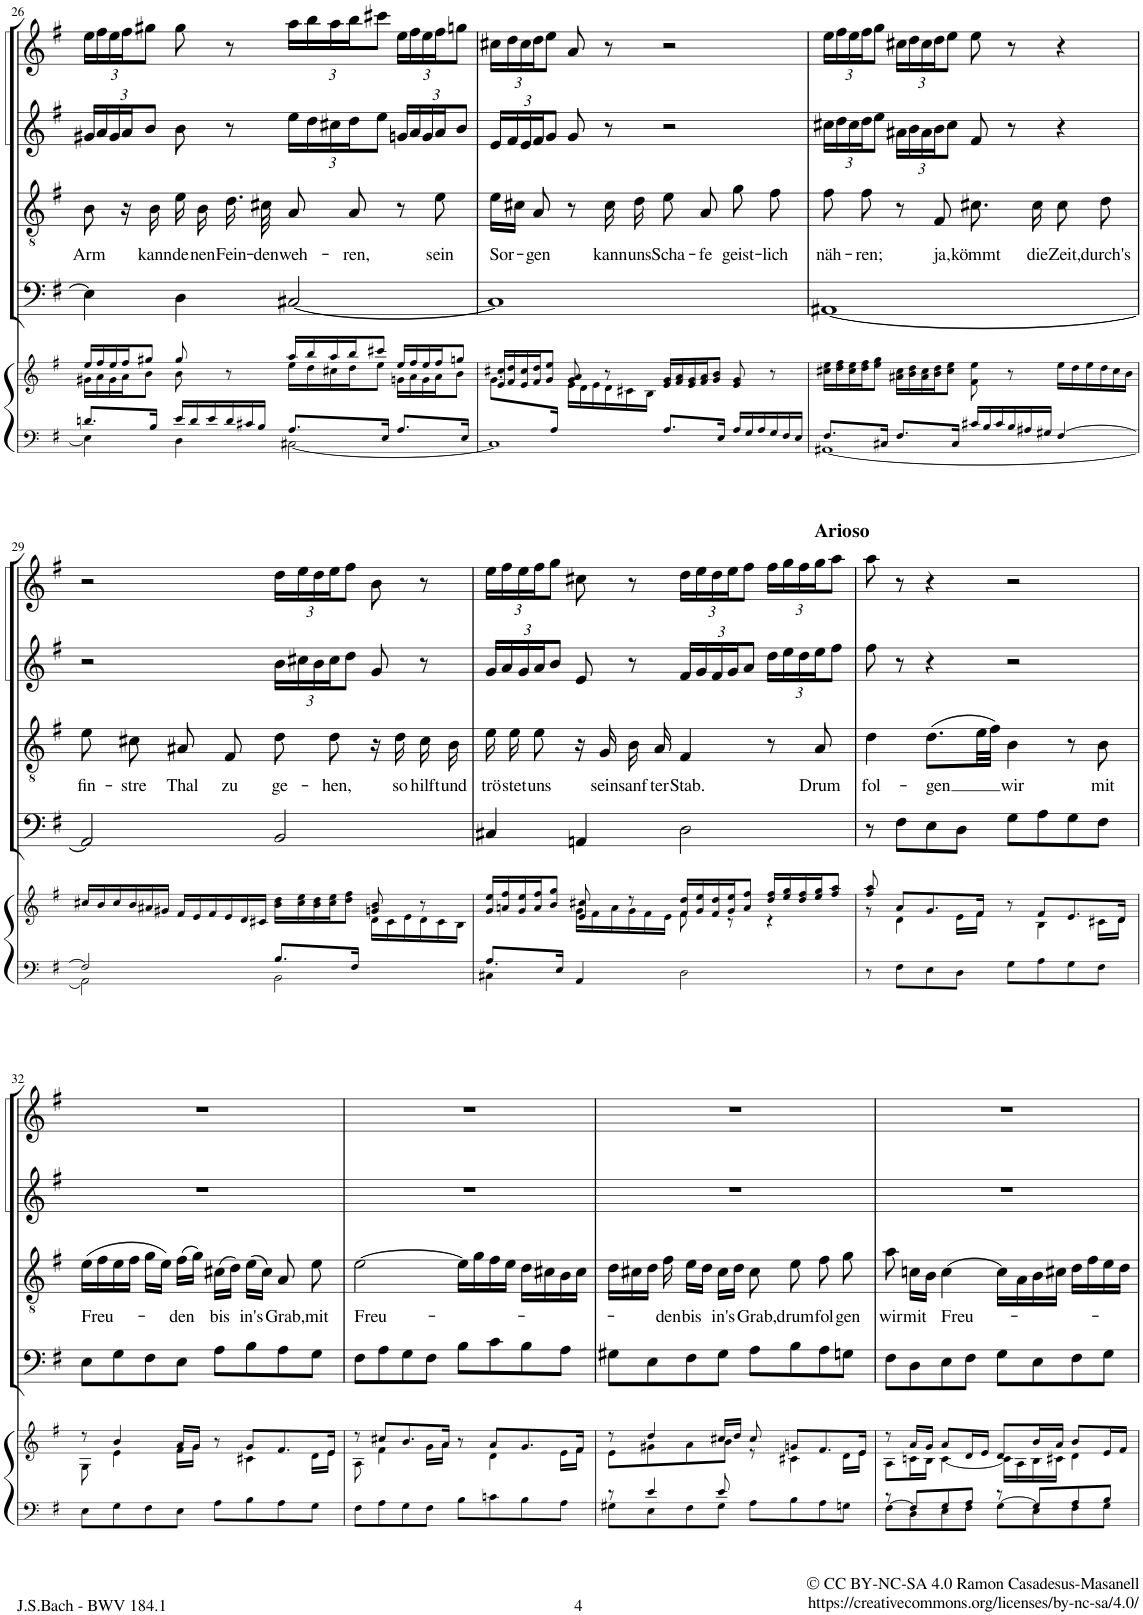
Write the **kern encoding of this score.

**kern	**kern	**kern	**kern	**text	**kern	**kern
*part5	*part5	*part4	*part3	*part3	*part2	*part1
*staff6	*staff5	*staff4	*staff3	*staff3	*staff2	*staff1
*I"Piano reduction	*	*I"Continuo	*I"Tenore	*	*I"Flauto traverso II	*I"Flauto traverso I
*I'Pno	*	*	*	*	*I'Fl	*I'Fl
!!LO:PB:g=z
*clefF4	*clefG2	*clefF4	*clefGv2	*	*clefG2	*clefG2
*k[f#]	*k[f#]	*k[f#]	*k[f#]	*	*k[f#]	*k[f#]
*M4/4	*M4/4	*M4/4	*M4/4	*	*M4/4	*M4/4
*met(c)	*met(c)	*met(c)	*met(c)	*	*met(c)	*met(c)
=26	=26	=26	=26	=26	=26	=26
*^	*	*	*	*	*	*
*	*	*Xbrackettup	*	*	*	*	*
*	*	*^	*	*	*	*	*
!	!	!	!	!	!	!LO:LY:b	!	!
*	*	*	*	*	*	*	*Xbrackettup	*Xbrackettup
8.dn/L	4E\]	24ee/LL	24g#X\LL	4E\]	8B\	Arm	24g#X/LL	24ee\LL
.	.	24ff#/	24a\	.	.	.	24a/	24ff#\
.	.	24ee/	24g#\	.	.	.	24g#/	24ee\
.	.	24ff#/J	24a\J	.	16r	.	24a/J	24ff#\J
.	.	12gg#X/J	12b\J	.	.	.	12b/J	12gg#X\J
!	!	!	!	!	!	!LO:LY:b	!	!
16B/Jk	.	.	.	.	16B\	kann	.	.
*Xbrackettup	*	*	*	*	*	*	*	*
!	!	!	!	!	!	!LO:LY:b	!	!
24e/LL	4D\	8gg#/	8b\	4D\	16e\	de-	8b\	8gg#\
24d/	.	.	.	.	.	.	.	.
!	!	!	!	!	!	!LO:LY:b	!	!
.	.	.	.	.	16B\	-nen	.	.
24e/	.	.	.	.	.	.	.	.
!	!	!	!	!	!	!LO:LY:b	!	!
24d/	.	8r	8ryy	.	16.d\	Fein-	8r	8r
24c#X/	.	.	.	.	.	.	.	.
24B/JJ	.	.	.	.	.	.	.	.
!	!	!	!	!	!	!LO:LY:b	!	!
.	.	.	.	.	32c#X\	-den	.	.
!	!	!	!	!	!	!LO:LY:b	!	!
8.A/L	[2C#X\	24aa/LL	24ee\LL	[2C#X/	8A/	weh-	24ee\LL	24aa\LL
.	.	24bb/	24dd\	.	.	.	24dd\	24bb\
.	.	24aa/	24cc#X\	.	.	.	24cc#X\	24aa\
!	!	!	!	!	!	!LO:LY:b	!	!
.	.	24bb/J	24dd\J	.	8A/	-ren,	24dd\J	24bb\J
.	.	12ccc#X/J	12ee\J	.	.	.	12ee\J	12ccc#X\J
16E/Jk	.	.	.	.	.	.	.	.
8.A/L	.	24ee/LL	24gn\LL	.	8r	.	24gn/LL	24ee\LL
.	.	24ff#/	24a\	.	.	.	24a/	24ff#\
.	.	24ee/	24g\	.	.	.	24g/	24ee\
!	!	!	!	!	!	!LO:LY:b	!	!
.	.	24ff#/J	24a\J	.	8e\	sein	24a/J	24ff#\J
.	.	12ggn/J	12b\J	.	.	.	12b/J	12ggn\J
16E/Jk	.	.	.	.	.	.	.	.
=27	=27	=27	=27	=27	=27	=27	=27	=27
!	!	!	!	!	!	!LO:LY:b	!	!
8.ryy	1C#]	24e/ 24cc#X/LL	8.g\L	1C#]	16e\LL	Sor-	24e/LL	24cc#X\LL
.	.	24f#/ 24dd/	.	.	.	.	24f#/	24dd\
.	.	.	.	.	16c#X\JJ	.	.	.
.	.	24e/ 24cc#/	.	.	.	.	24e/	24cc#\
!	!	!	!	!	!	!LO:LY:b	!	!
.	.	24f#/ 24dd/J	.	.	8A/	-gen	24f#/J	24dd\J
.	.	12g/ 12ee/J	.	.	.	.	12g/J	12ee\J
16A/Jk	.	.	16ryy	.	.	.	.	.
4ryy	.	8g/ 8a/	24e\LL	.	8r	.	8g/	8a/
.	.	.	24d\	.	.	.	.	.
.	.	.	24e\	.	.	.	.	.
!	!	!	!	!	!	!LO:LY:b	!	!
.	.	8r	24d\	.	16c#\	kann	8r	8r
.	.	.	24c#X\	.	.	.	.	.
!	!	!	!	!	!	!LO:LY:b	!	!
.	.	.	.	.	16d\	uns	.	.
.	.	.	24B\JJ	.	.	.	.	.
!	!	!	!	!	!	!LO:LY:b	!	!
8.A/L	.	24e/ 24g/LL	2ryy	.	8e\	Scha-	2r	2r
.	.	24f#/ 24a/	.	.	.	.	.	.
.	.	24e/ 24g/	.	.	.	.	.	.
!	!	!	!	!	!	!LO:LY:b	!	!
.	.	24f#/ 24a/J	.	.	8A/	-fe	.	.
.	.	12g/ 12b/J	.	.	.	.	.	.
16E/Jk	.	.	.	.	.	.	.	.
!	!	!	!	!	!	!LO:LY:b	!	!
24A/LL	.	8e/ 8g/	.	.	8g\	geist-	.	.
24G/	.	.	.	.	.	.	.	.
24A/	.	.	.	.	.	.	.	.
!	!	!	!	!	!	!LO:LY:b	!	!
24G/	.	8r	.	.	8f#\	-lich	.	.
24F#/	.	.	.	.	.	.	.	.
24E/JJ	.	.	.	.	.	.	.	.
*	*	*v	*v	*	*	*	*	*
=28	=28	=28	=28	=28	=28	=28	=28
!	!	!	!	!	!LO:LY:b	!	!
8.F#/L	[1AA#X	24cc#X\ 24ee\LL	[1AA#X	8f#\	näh-	24cc#X\LL	24ee\LL
.	.	24dd\ 24ff#\	.	.	.	24dd\	24ff#\
.	.	24cc#\ 24ee\	.	.	.	24cc#\	24ee\
!	!	!	!	!	!LO:LY:b	!	!
.	.	24dd\ 24ff#\J	.	8f#\	-ren;	24dd\J	24ff#\J
.	.	12ee\ 12gg\J	.	.	.	12ee\J	12gg\J
16C#X/Jk	.	.	.	.	.	.	.
8.F#/L	.	24a#X\ 24cc#\LL	.	8r	.	24a#X\LL	24cc#X\LL
.	.	24b\ 24dd\	.	.	.	24b\	24dd\
.	.	24a#\ 24cc#\	.	.	.	24a#\	24cc#\
!	!	!	!	!	!LO:LY:b	!	!
.	.	24b\ 24dd\J	.	8F#/	ja,	24b\J	24dd\J
.	.	12cc#\ 12ee\J	.	.	.	12cc#\J	12ee\J
16C#/Jk	.	.	.	.	.	.	.
!	!	!	!	!	!LO:LY:b	!	!
24c#X/LL	.	8f#\ 8ee\	.	8.c#X\	kömmt	8f#/	8ee\
24B/	.	.	.	.	.	.	.
24c#/	.	.	.	.	.	.	.
24B/	.	8r	.	.	.	8r	8r
24A#X/	.	.	.	.	.	.	.
!	!	!	!	!	!LO:LY:b	!	!
.	.	.	.	16c#\	die	.	.
24G#X/JJ	.	.	.	.	.	.	.
!	!	!	!	!	!LO:LY:b	!	!
[4F#/	.	24ee\LL	.	8c#\	Zeit,	4r	4r
.	.	24dd\	.	.	.	.	.
.	.	24ee\	.	.	.	.	.
!	!	!	!	!	!LO:LY:b	!	!
.	.	24dd\	.	8d\	durch's	.	.
.	.	24cc#\	.	.	.	.	.
.	.	24b\JJ	.	.	.	.	.
!!LO:LB:g=z
=29	=29	=29	=29	=29	=29	=29	=29
*	*	*^	*	*	*	*	*
!	!	!	!	!	!	!LO:LY:b	!	!
2F#/]	2AA#\]	24cc#X/LL	2.ryy	2AA#/]	8e\	fin-	2r	2r
.	.	24b/	.	.	.	.	.	.
.	.	24cc#/	.	.	.	.	.	.
!	!	!	!	!	!	!LO:LY:b	!	!
.	.	24b/	.	.	8c#X\	-stre	.	.
.	.	24a#X/	.	.	.	.	.	.
.	.	24g#X/JJ	.	.	.	.	.	.
!	!	!	!	!	!	!LO:LY:b	!	!
.	.	24f#/LL	.	.	8A#X/	Thal	.	.
.	.	24e/	.	.	.	.	.	.
.	.	24f#/	.	.	.	.	.	.
!	!	!	!	!	!	!LO:LY:b	!	!
.	.	24e/	.	.	8F#/	zu	.	.
.	.	24d/	.	.	.	.	.	.
.	.	24c#X/JJ	.	.	.	.	.	.
!	!	!	!	!	!	!LO:LY:b	!	!
8.B/L	2BB\	24b\ 24dd\LL	.	2BB/	8d\	ge-	24b\LL	24dd\LL
.	.	24cc#\ 24ee\	.	.	.	.	24cc#X\	24ee\
.	.	24b\ 24dd\	.	.	.	.	24b\	24dd\
!	!	!	!	!	!	!LO:LY:b	!	!
.	.	24cc#\ 24ee\J	.	.	8d\	-hen,	24cc#\J	24ee\J
.	.	12dd\ 12ff#\J	.	.	.	.	12dd\J	12ff#\J
16F#/Jk	.	.	.	.	.	.	.	.
4ryy	.	8gn/ 8b/	24d\LL	.	16r	.	8g/	8b\
.	.	.	24c#\	.	.	.	.	.
!	!	!	!	!	!	!LO:LY:b	!	!
.	.	.	.	.	16d\	so	.	.
.	.	.	24e\	.	.	.	.	.
!	!	!	!	!	!	!LO:LY:b	!	!
.	.	8r	24d\	.	16c#\	hilft	8r	8r
.	.	.	24c#\	.	.	.	.	.
!	!	!	!	!	!	!LO:LY:b	!	!
.	.	.	.	.	16B\	und	.	.
.	.	.	24B\JJ	.	.	.	.	.
=30	=30	=30	=30	=30	=30	=30	=30	=30
!	!	!	!	!	!	!LO:LY:b	!	!
8.A/L	4C#X\	24g/ 24ee/LL	4ryy	4C#X/	16e\	trö-	24g/LL	24ee\LL
.	.	24an/ 24ff#/	.	.	.	.	24a/	24ff#\
!	!	!	!	!	!	!LO:LY:b	!	!
.	.	.	.	.	16e\	-stet	.	.
.	.	24g/ 24ee/	.	.	.	.	24g/	24ee\
!	!	!	!	!	!	!LO:LY:b	!	!
.	.	24a/ 24ff#/J	.	.	8e\	uns	24a/J	24ff#\J
.	.	12b/ 12gg/J	.	.	.	.	12b/J	12gg\J
16E/Jk	.	.	.	.	.	.	.	.
2.ryy	4AAn/	8e/ 8cc#X/	24g\LL	4AAn/	16r	.	8e/	8cc#X\
.	.	.	24f#\	.	.	.	.	.
!	!	!	!	!	!	!LO:LY:b	!	!
.	.	.	.	.	16G/	sein	.	.
.	.	.	24a\	.	.	.	.	.
!	!	!	!	!	!	!LO:LY:b	!	!
.	.	8r	24g\	.	16B\	sanf-	8r	8r
.	.	.	24f#\	.	.	.	.	.
!	!	!	!	!	!	!LO:LY:b	!	!
.	.	.	.	.	16A/	-ter	.	.
.	.	.	24e\JJ	.	.	.	.	.
!	!	!	!	!	!	!LO:LY:b	!	!
.	2D\	24f#/ 24dd/LL	8f#\	2D\	4F#/	Stab.	24f#/LL	24dd\LL
.	.	24g/ 24ee/	.	.	.	.	24g/	24ee\
.	.	24f#/ 24dd/	.	.	.	.	24f#/	24dd\
.	.	24g/ 24ee/J	8r	.	.	.	24g/J	24ee\J
.	.	12a/ 12ff#/J	.	.	.	.	12a/J	12ff#\J
.	.	24dd/ 24ff#/LL	4r	.	8r	.	24dd\LL	24ff#\LL
.	.	24ee/ 24gg/	.	.	.	.	24ee\	24gg\
.	.	24dd/ 24ff#/	.	.	.	.	24dd\	24ff#\
!	!	!	!	!	!	!	!	!LO:TX:a:B:t=Arioso
!	!	!	!	!	!	!LO:LY:b	!	!
.	.	24ee/ 24gg/J	.	.	8A/	Drum	24ee\J	24gg\J
.	.	12ff#/ 12aa/J	.	.	.	.	12ff#\J	12aa\J
*v	*v	*	*	*	*	*	*	*
=31	=31	=31	=31	=31	=31	=31	=31
!	!	!	!	!	!LO:LY:b	!	!
8r	8ff#/ 8aa/	8r	8r	4d\	fol-	8ff#\	8aa\
8F#\L	8a/L	4d\	8F#\L	.	.	8r	8r
!	!	!	!	!	!LO:LY:b	!	!
8E\	8.g/	.	8E\	(8.d\L	-gen	4r	4r
8D\J	.	16e\LL	8D\J	.	.	.	.
.	16f#/Jk	16f#\JJ	.	32e\LL	.	.	.
.	.	.	.	32f#\JJJ)	.	.	.
!	!	!	!	!	!LO:LY:b	!	!
8G\L	8r	8ryy	8G\L	4B\	wir	2r	2r
8A\	8f#/L	4B\	8A\	.	.	.	.
8G\	8.e/	.	8G\	8r	.	.	.
!	!	!	!	!	!LO:LY:b	!	!
8F#\J	.	16c#X\LL	8F#\J	8B\	mit	.	.
.	16d/Jk	16d\JJ	.	.	.	.	.
!!LO:LB:g=z
=32	=32	=32	=32	=32	=32	=32	=32
!	!	!	!	!	!LO:LY:b	!	!
8E\L	8r	8G\	8E\L	(16e\LL	Freu-	1r	1r
.	.	.	.	16f#\	.	.	.
8G\	4b/	4e\	8G\	16e\	.	.	.
.	.	.	.	16f#\JJ	.	.	.
8F#\	.	.	8F#\	16g\LL	.	.	.
.	.	.	.	16e\JJ)	.	.	.
!	!	!	!	!	!LO:LY:b	!	!
8E\J	16a/LL	16f#\LL	8E\J	(16f#\LL	-den	.	.
.	16g/JJ	16g\JJ	.	16g\JJ)	.	.	.
!	!	!	!	!	!LO:LY:b	!	!
8A\L	8r	8ryy	8A\L	(16c#X\LL	bis	.	.
.	.	.	.	16d\JJ)	.	.	.
!	!	!	!	!	!LO:LY:b	!	!
8B\	8g/L	4c#X\	8B\	(16e\LL	in's	.	.
.	.	.	.	16c#\JJ)	.	.	.
!	!	!	!	!	!LO:LY:b	!	!
8A\	8.f#/	.	8A\	8A/	Grab,	.	.
!	!	!	!	!	!LO:LY:b	!	!
8G\J	.	16d\LL	8G\J	8e\	mit	.	.
.	16e/Jk	16e\JJ	.	.	.	.	.
=33	=33	=33	=33	=33	=33	=33	=33
!	!	!	!	!	!LO:LY:b	!	!
8F#\L	8r	8A\	8F#\L	[2e\	Freu-	1r	1r
8A\	8cc#X/L	4f#\	8A\	.	.	.	.
8G\	8.b/	.	8G\	.	.	.	.
8F#\J	.	16g\LL	8F#\J	.	.	.	.
.	16a/Jk	16a\JJ	.	.	.	.	.
8B\L	8r	8ryy	8B\L	16e\LL]	.	.	.
.	.	.	.	16g\	.	.	.
8cn\	8a/L	4d\	8c\	16f#\	.	.	.
.	.	.	.	16e\JJ	.	.	.
8B\	8.g/	.	8B\	16d\LL	.	.	.
.	.	.	.	16c#X\	.	.	.
8A\J	.	16e\LL	8A\J	16B\	.	.	.
.	16f#/Jk	16f#\JJ	.	16c#\JJ	.	.	.
=34	=34	=34	=34	=34	=34	=34	=34
*^	*	*	*	*	*	*	*
8r	8G#X\L	8r	8e\L	8G#X\L	16d\LL	.	1r	1r
.	.	.	.	.	16c#X\	.	.	.
4e/	8E\	4dd/	8g#X\	8E\	16d\JJ	.	.	.
!	!	!	!	!	!	!LO:LY:b	!	!
.	.	.	.	.	16f#\	-den	.	.
!	!	!	!	!	!	!LO:LY:b	!	!
.	8F#\	.	8a\	8F#\	16e\LL	bis	.	.
.	.	.	.	.	16d\JJ	.	.	.
!	!	!	!	!	!	!LO:LY:b	!	!
8e/	8G#\J	16cc#X/LL	8b\J	8G#\J	16c#\LL	in's	.	.
.	.	16dd/JJ	.	.	16d\JJ	.	.	.
!	!	!	!	!	!	!LO:LY:b	!	!
2ryy	8A\L	8cc#/	8r	8A\L	8c#\	Grab,	.	.
!	!	!	!	!	!	!LO:LY:b	!	!
.	8B\	8gn/L	4c#X\	8B\	8e\	drum	.	.
!	!	!	!	!	!	!LO:LY:b	!	!
.	8A\	8.f#/	.	8A\	8f#\	fol-	.	.
!	!	!	!	!	!	!LO:LY:b	!	!
.	8Gn\J	.	16d\LL	8Gn\J	8g\	-gen	.	.
.	.	16e/Jk	16e\JJ	.	.	.	.	.
=35	=35	=35	=35	=35	=35	=35	=35	=35
!	!	!	!	!	!	!LO:LY:b	!	!
8r	[>8F#\L	8r	8A\L	8F#\L	8a\	wir	1r	1r
!	!	!	!	!	!	!LO:LY:b	!	!
8F#/L]	8D\	16a/LL	16cn\L	8D\	16cn\LL	mit	.	.
.	.	16g/JJ	16B\JJ	.	16B\JJ	.	.	.
!	!	!	!	!	!	!LO:LY:b	!	!
8G/	8E\	8a/L	[4c\	8E\	[4c\	Freu-	.	.
8A/J	8F#\J	16d/L	.	8F#\J	.	.	.	.
.	.	16e/JJ	.	.	.	.	.	.
8r	[>8G\L	8d/L	16c\LL]	8G\L	16c\LL]	.	.	.
.	.	.	16A\	.	16A\	.	.	.
8G/L]	8E\	16b/L	16B\	8E\	16B\	.	.	.
.	.	16a/JJ	16c#X\JJ	.	16c#X\JJ	.	.	.
8A/	8F#\	8b/L	4d\	8F#\	16d\LL	.	.	.
.	.	.	.	.	16f#\	.	.	.
8B/J	8G\J	16e/L	.	8G\J	16e\	.	.	.
.	.	16f#/JJ	.	.	16d\JJ	.	.	.
*v	*v	*	*	*	*	*	*	*
*	*v	*v	*	*	*	*	*
=	=	=	=	=	=	=
*-	*-	*-	*-	*-	*-	*-
